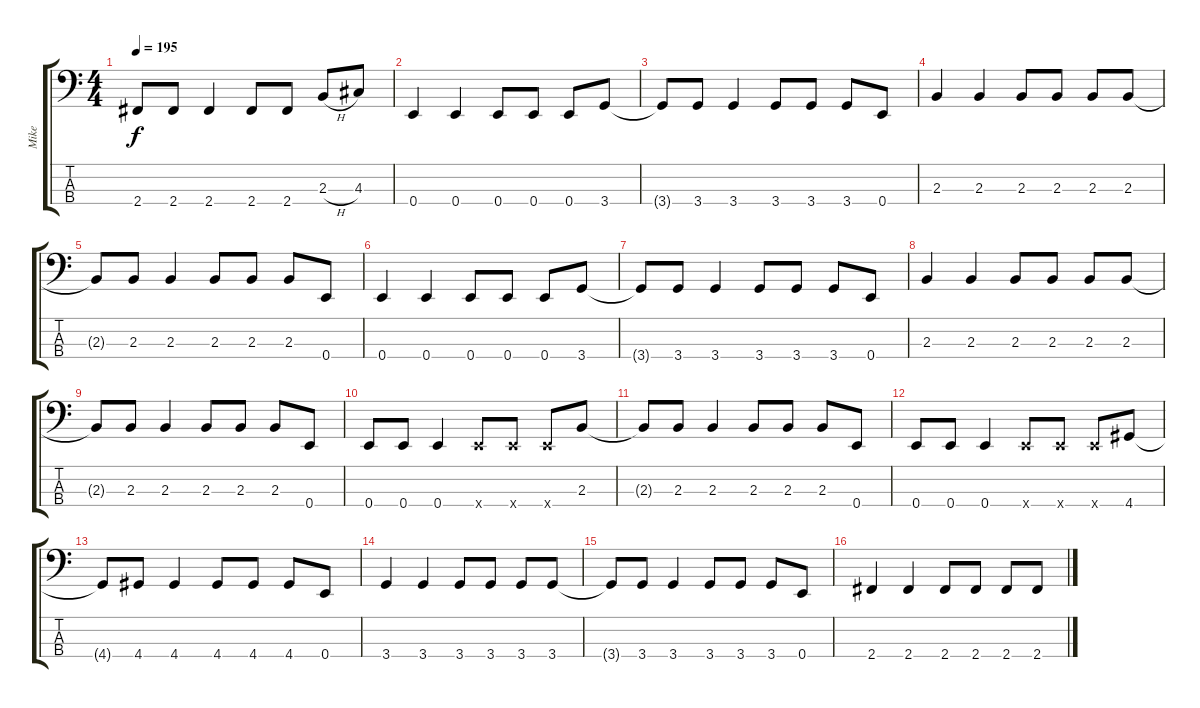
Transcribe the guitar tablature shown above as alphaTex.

\track ("Mike" "Mike") {instrument electricbasspick}
\staff {score tabs}
\tuning (G2 D2 A1 E1) {hide}
\ts (4 4)
\tempo 195
\clef f4
\ks c
2.4{t}.8{dy f} 2.4.8 2.4.4 2.4.8 2.4.8 2.3{h}.8 4.3.8 |
0.4.4 0.4.4 0.4.8 0.4.8 0.4.8 3.4.8 |
3.4{t}.8 3.4.8 3.4.4 3.4.8 3.4.8 3.4.8 0.4.8 |
2.3.4 2.3.4 2.3.8 2.3.8 2.3.8 2.3.8 |
2.3{t}.8 2.3.8 2.3.4 2.3.8 2.3.8 2.3.8 0.4.8 |
0.4.4 0.4.4 0.4.8 0.4.8 0.4.8 3.4.8 |
3.4{t}.8 3.4.8 3.4.4 3.4.8 3.4.8 3.4.8 0.4.8 |
2.3.4 2.3.4 2.3.8 2.3.8 2.3.8 2.3.8 |
2.3{t}.8 2.3.8 2.3.4 2.3.8 2.3.8 2.3.8 0.4.8 |
0.4.8 0.4.8 0.4.4 0.4{x}.8 0.4{x}.8 0.4{x}.8 2.3.8 |
2.3{t}.8 2.3.8 2.3.4 2.3.8 2.3.8 2.3.8 0.4.8 |
0.4.8 0.4.8 0.4.4 0.4{x}.8 0.4{x}.8 0.4{x}.8 4.4.8 |
4.4{t}.8 4.4.8 4.4.4 4.4.8 4.4.8 4.4.8 0.4.8 |
3.4.4 3.4.4 3.4.8 3.4.8 3.4.8 3.4.8 |
3.4{t}.8 3.4.8 3.4.4 3.4.8 3.4.8 3.4.8 0.4.8 |
2.4.4 2.4.4 2.4.8 2.4.8 2.4.8 2.4.8
